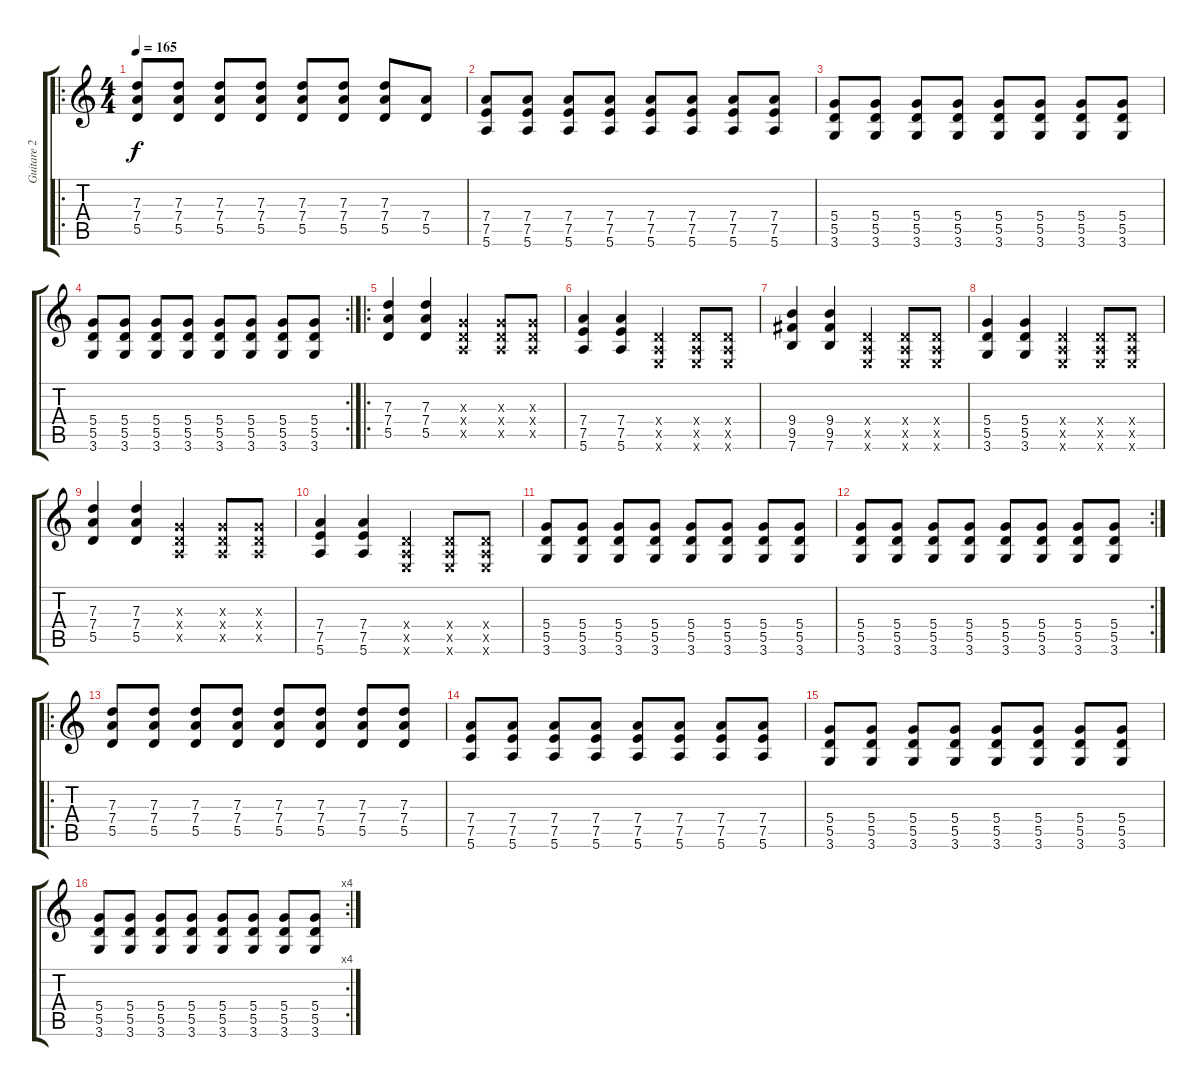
\track ("Guitare 2" "Guitare 2") {instrument distortionguitar}
\staff {score tabs}
\tuning (E4 B3 G3 D3 A2 E2) {hide}
\ro
\ts (4 4)
\tempo 165
\clef g2
\ks c
(7.3 7.4 5.5).8{dy f} (7.3 7.4 5.5).8 (7.3 7.4 5.5).8 (7.3 7.4 5.5).8 (7.3 7.4 5.5).8 (7.3 7.4 5.5).8 (7.3 7.4 5.5).8 (7.4 5.5).8 |
(7.4 7.5 5.6).8 (7.4 7.5 5.6).8 (7.4 7.5 5.6).8 (7.4 7.5 5.6).8 (7.4 7.5 5.6).8 (7.4 7.5 5.6).8 (7.4 7.5 5.6).8 (7.4 7.5 5.6).8 |
(5.4 5.5 3.6).8 (5.4 5.5 3.6).8 (5.4 5.5 3.6).8 (5.4 5.5 3.6).8 (5.4 5.5 3.6).8 (5.4 5.5 3.6).8 (5.4 5.5 3.6).8 (5.4 5.5 3.6).8 |
\rc 2
(5.4 5.5 3.6).8 (5.4 5.5 3.6).8 (5.4 5.5 3.6).8 (5.4 5.5 3.6).8 (5.4 5.5 3.6).8 (5.4 5.5 3.6).8 (5.4 5.5 3.6).8 (5.4 5.5 3.6).8 |
\ro
(7.3 7.4 5.5).4 (7.3 7.4 5.5).4 (0.3{x} 0.4{x} 0.5{x}).4 (0.3{x} 0.4{x} 0.5{x}).8 (0.3{x} 0.4{x} 0.5{x}).8 |
(7.4 7.5 5.6).4 (7.4 7.5 5.6).4 (0.4{x} 0.5{x} 0.6{x}).4 (0.4{x} 0.5{x} 0.6{x}).8 (0.4{x} 0.5{x} 0.6{x}).8 |
(9.4 9.5 7.6).4 (9.4 9.5 7.6).4 (0.4{x} 0.5{x} 0.6{x}).4 (0.4{x} 0.5{x} 0.6{x}).8 (0.4{x} 0.5{x} 0.6{x}).8 |
(5.4 5.5 3.6).4 (5.4 5.5 3.6).4 (0.4{x} 0.5{x} 0.6{x}).4 (0.4{x} 0.5{x} 0.6{x}).8 (0.4{x} 0.5{x} 0.6{x}).8 |
(7.3 7.4 5.5).4 (7.3 7.4 5.5).4 (0.3{x} 0.4{x} 0.5{x}).4 (0.3{x} 0.4{x} 0.5{x}).8 (0.3{x} 0.4{x} 0.5{x}).8 |
(7.4 7.5 5.6).4 (7.4 7.5 5.6).4 (0.4{x} 0.5{x} 0.6{x}).4 (0.4{x} 0.5{x} 0.6{x}).8 (0.4{x} 0.5{x} 0.6{x}).8 |
(5.4 5.5 3.6).8 (5.4 5.5 3.6).8 (5.4 5.5 3.6).8 (5.4 5.5 3.6).8 (5.4 5.5 3.6).8 (5.4 5.5 3.6).8 (5.4 5.5 3.6).8 (5.4 5.5 3.6).8 |
\rc 2
(5.4 5.5 3.6).8 (5.4 5.5 3.6).8 (5.4 5.5 3.6).8 (5.4 5.5 3.6).8 (5.4 5.5 3.6).8 (5.4 5.5 3.6).8 (5.4 5.5 3.6).8 (5.4 5.5 3.6).8 |
\ro
(7.3 7.4 5.5).8 (7.3 7.4 5.5).8 (7.3 7.4 5.5).8 (7.3 7.4 5.5).8 (7.3 7.4 5.5).8 (7.3 7.4 5.5).8 (7.3 7.4 5.5).8 (7.3 7.4 5.5).8 |
(7.4 7.5 5.6).8 (7.4 7.5 5.6).8 (7.4 7.5 5.6).8 (7.4 7.5 5.6).8 (7.4 7.5 5.6).8 (7.4 7.5 5.6).8 (7.4 7.5 5.6).8 (7.4 7.5 5.6).8 |
(5.4 5.5 3.6).8 (5.4 5.5 3.6).8 (5.4 5.5 3.6).8 (5.4 5.5 3.6).8 (5.4 5.5 3.6).8 (5.4 5.5 3.6).8 (5.4 5.5 3.6).8 (5.4 5.5 3.6).8 |
\rc 4
(5.4 5.5 3.6).8 (5.4 5.5 3.6).8 (5.4 5.5 3.6).8 (5.4 5.5 3.6).8 (5.4 5.5 3.6).8 (5.4 5.5 3.6).8 (5.4 5.5 3.6).8 (5.4 5.5 3.6).8
